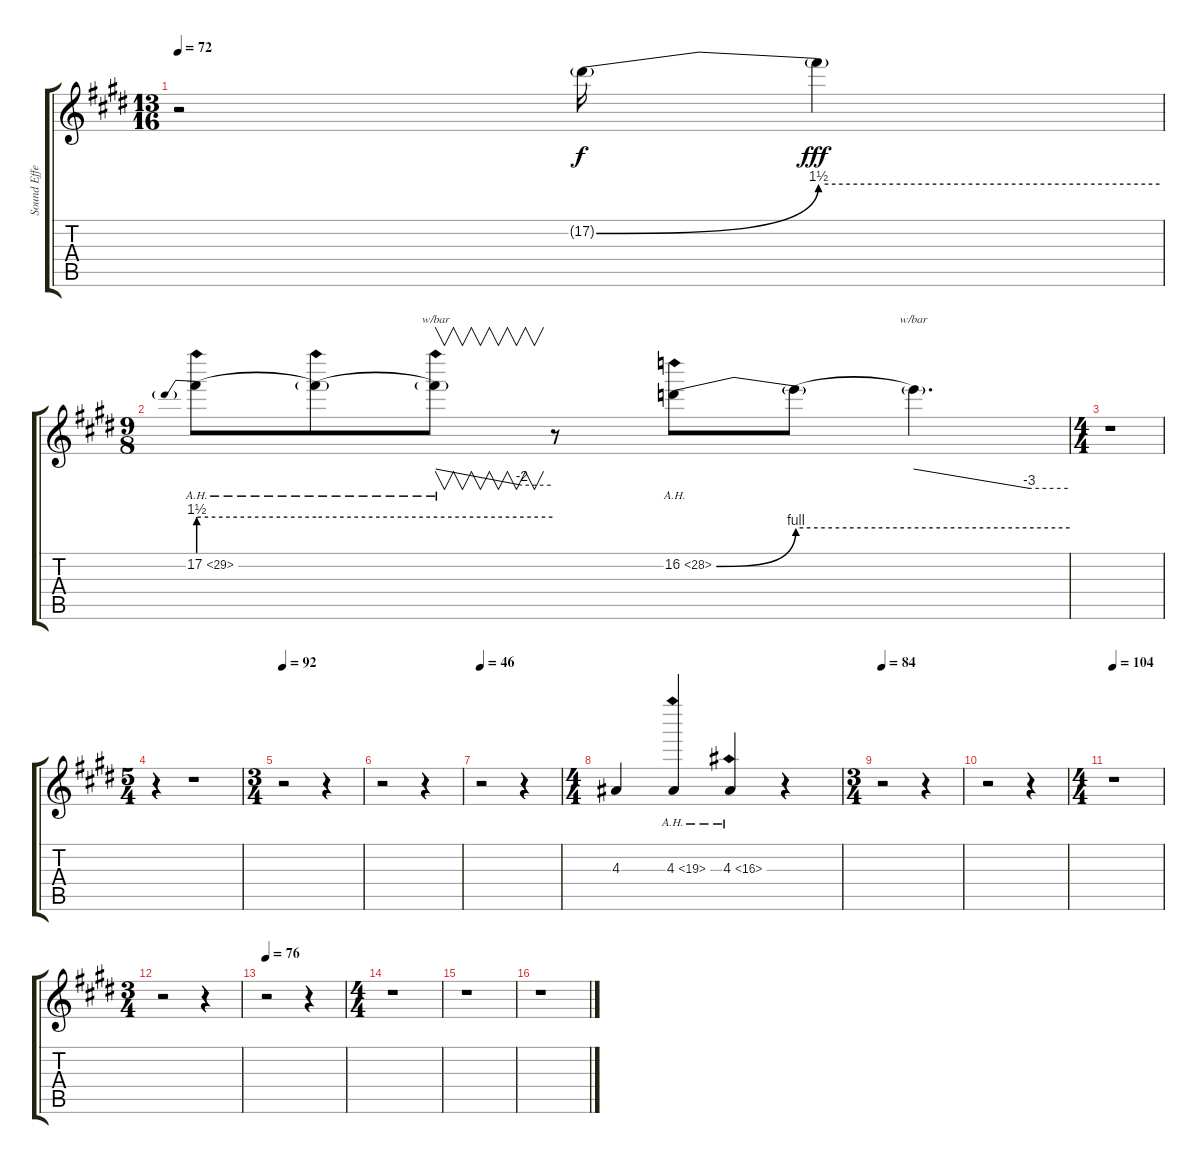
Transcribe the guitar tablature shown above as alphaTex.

\track ("Sound Effect" "Sound Effe") {instrument guitarharmonics}
\staff {score tabs}
\tuning (Eb4 Bb3 Gb3 Db3 Ab2 Eb2) {hide}
\ts (13 16)
\tempo 72
\clef g2
\ks e
r.2{dy f} 17.2{be (bend 0 0 60 6) g}.16 17.2{be (hold 0 6 60 6) t}.4{dy fff} |
\ts (9 8)
17.2{be (prebend 0 6 60 6) ah 12}.8 17.2{be (hold 0 6 60 6) ah 12 t}.8 17.2{ah 12 t}.8{v tbe (custom default 0 0 45 -8 60 -8)} r.8 16.2{be (bend 0 0 60 4) ah 12}.8 16.2{be (hold 0 4 60 4) t}.8 16.2{t}.4{d tbe (custom default 0 0 45 -12 60 -12)} |
\ts (4 4)
r.1 |
\ts (5 4)
r.4 r.1 |
\ts (3 4)
\tempo 92
r.2 r.4 |
r.2 r.4 |
\tempo 46
r.2 r.4 |
\ts (4 4)
4.3.4 4.3{ah 15}.4 4.3{ah 12}.4 r.4 |
\ts (3 4)
\tempo 84
r.2 r.4 |
r.2 r.4 |
\ts (4 4)
\tempo 104
r.1 |
\ts (3 4)
r.2 r.4 |
\tempo 76
r.2 r.4 |
\ts (4 4)
r.1 |
r.1 |
r.1
